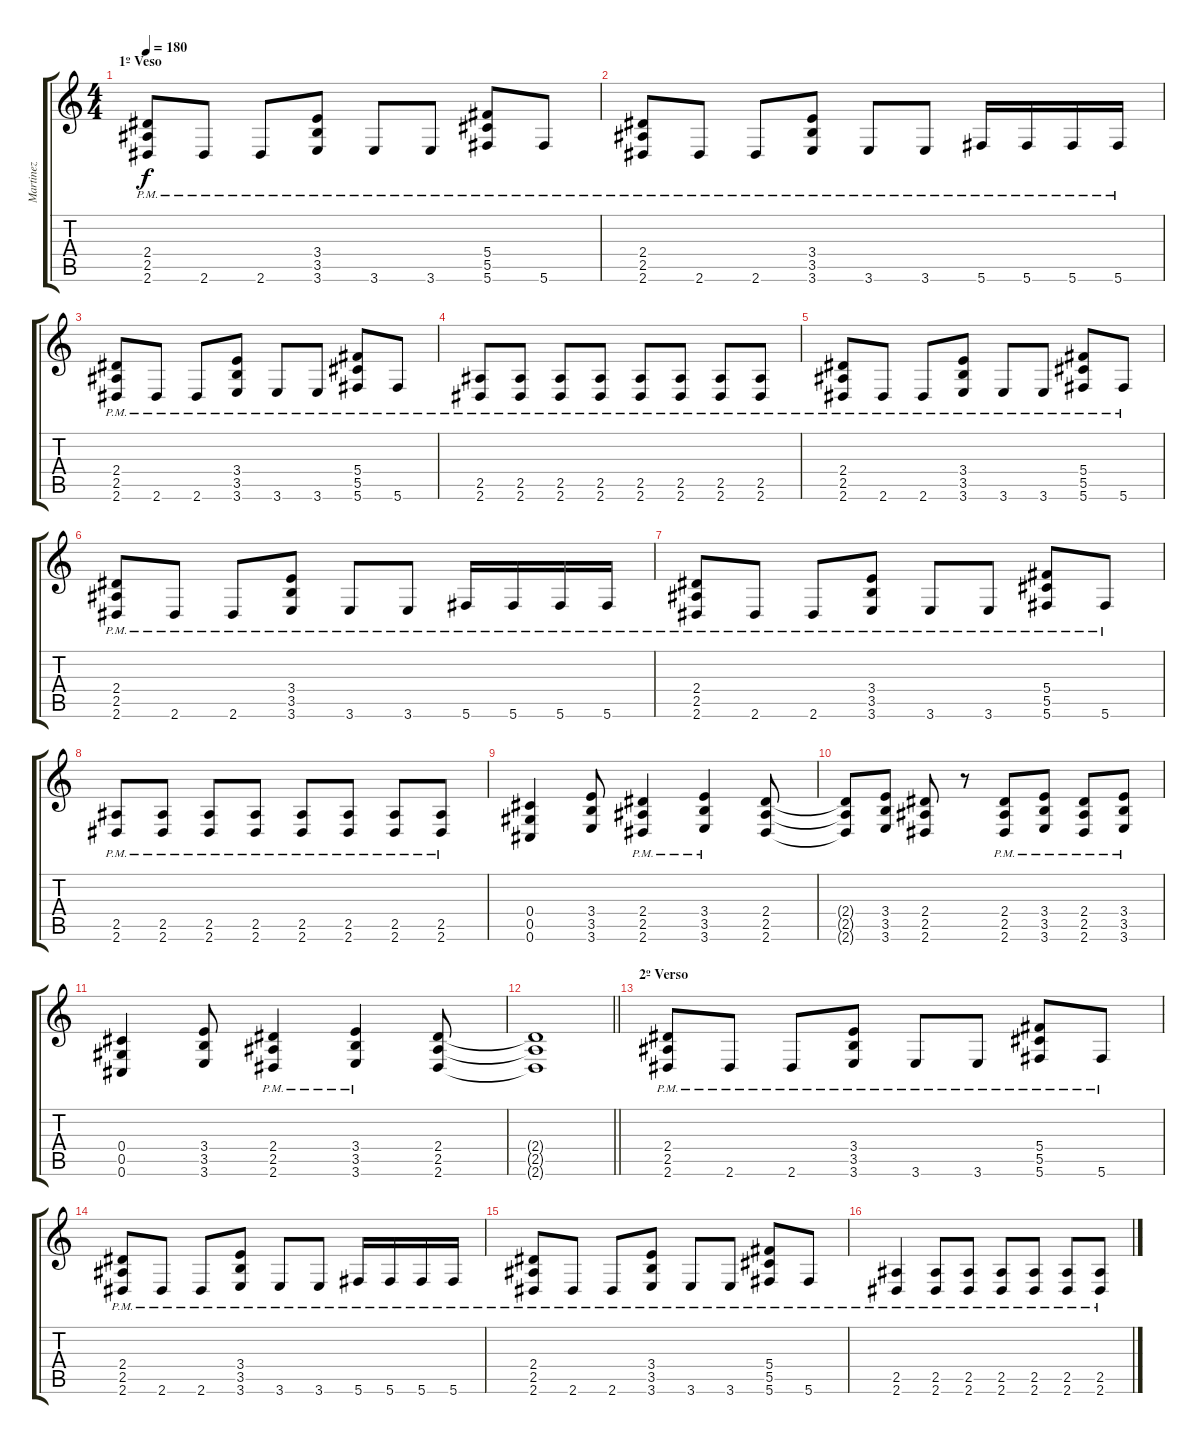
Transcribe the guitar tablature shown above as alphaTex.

\track ("Martinez" "Martinez") {instrument distortionguitar}
\staff {score tabs}
\tuning (Eb4 Bb3 Gb3 Db3 Ab2 Db2) {hide}
\ts (4 4)
\section ("" "1º Veso")
\tempo 180
\clef g2
\ks c
(2.4{pm} 2.5{pm} 2.6{pm}).8{dy f} 2.6{pm}.8 2.6{pm}.8 (3.4{pm} 3.5{pm} 3.6{pm}).8 3.6{pm}.8 3.6{pm}.8 (5.4{pm} 5.5{pm} 5.6{pm}).8 5.6{pm}.8 |
(2.4{pm} 2.5{pm} 2.6{pm}).8 2.6{pm}.8 2.6{pm}.8 (3.4{pm} 3.5{pm} 3.6{pm}).8 3.6{pm}.8 3.6{pm}.8 5.6{pm}.16 5.6{pm}.16 5.6{pm}.16 5.6{pm}.16 |
(2.4{pm} 2.5{pm} 2.6{pm}).8 2.6{pm}.8 2.6{pm}.8 (3.4{pm} 3.5{pm} 3.6{pm}).8 3.6{pm}.8 3.6{pm}.8 (5.4{pm} 5.5{pm} 5.6{pm}).8 5.6{pm}.8 |
(2.5{pm} 2.6{pm}).8 (2.5{pm} 2.6{pm}).8 (2.5{pm} 2.6{pm}).8 (2.5{pm} 2.6{pm}).8 (2.5{pm} 2.6{pm}).8 (2.5{pm} 2.6{pm}).8 (2.5{pm} 2.6{pm}).8 (2.5{pm} 2.6{pm}).8 |
(2.4{pm} 2.5{pm} 2.6{pm}).8 2.6{pm}.8 2.6{pm}.8 (3.4{pm} 3.5{pm} 3.6{pm}).8 3.6{pm}.8 3.6{pm}.8 (5.4{pm} 5.5{pm} 5.6{pm}).8 5.6{pm}.8 |
(2.4{pm} 2.5{pm} 2.6{pm}).8 2.6{pm}.8 2.6{pm}.8 (3.4{pm} 3.5{pm} 3.6{pm}).8 3.6{pm}.8 3.6{pm}.8 5.6{pm}.16 5.6{pm}.16 5.6{pm}.16 5.6{pm}.16 |
(2.4{pm} 2.5{pm} 2.6{pm}).8 2.6{pm}.8 2.6{pm}.8 (3.4{pm} 3.5{pm} 3.6{pm}).8 3.6{pm}.8 3.6{pm}.8 (5.4{pm} 5.5{pm} 5.6{pm}).8 5.6{pm}.8 |
(2.5{pm} 2.6{pm}).8 (2.5{pm} 2.6{pm}).8 (2.5{pm} 2.6{pm}).8 (2.5{pm} 2.6{pm}).8 (2.5{pm} 2.6{pm}).8 (2.5{pm} 2.6{pm}).8 (2.5{pm} 2.6{pm}).8 (2.5{pm} 2.6{pm}).8 |
(0.4 0.5 0.6).4 (3.4 3.5 3.6).8 (2.4{pm} 2.5{pm} 2.6{pm}).4 (3.4{pm} 3.5{pm} 3.6{pm}).4 (2.4 2.5 2.6).8 |
(2.4{t} 2.5{t} 2.6{t}).8 (3.4 3.5 3.6).8 (2.4 2.5 2.6).8 r.8 (2.4{pm} 2.5{pm} 2.6{pm}).8 (3.4{pm} 3.5{pm} 3.6{pm}).8 (2.4{pm} 2.5{pm} 2.6{pm}).8 (3.4{pm} 3.5{pm} 3.6{pm}).8 |
(0.4 0.5 0.6).4 (3.4 3.5 3.6).8 (2.4{pm} 2.5{pm} 2.6{pm}).4 (3.4{pm} 3.5{pm} 3.6{pm}).4 (2.4 2.5 2.6).8 |
\barLineRight lightlight
(2.4{t} 2.5{t} 2.6{t}).1 |
\section ("" "2º Verso")
(2.4{pm} 2.5{pm} 2.6{pm}).8 2.6{pm}.8 2.6{pm}.8 (3.4{pm} 3.5{pm} 3.6{pm}).8 3.6{pm}.8 3.6{pm}.8 (5.4{pm} 5.5{pm} 5.6{pm}).8 5.6{pm}.8 |
(2.4{pm} 2.5{pm} 2.6{pm}).8 2.6{pm}.8 2.6{pm}.8 (3.4{pm} 3.5{pm} 3.6{pm}).8 3.6{pm}.8 3.6{pm}.8 5.6{pm}.16 5.6{pm}.16 5.6{pm}.16 5.6{pm}.16 |
(2.4{pm} 2.5{pm} 2.6{pm}).8 2.6{pm}.8 2.6{pm}.8 (3.4{pm} 3.5{pm} 3.6{pm}).8 3.6{pm}.8 3.6{pm}.8 (5.4{pm} 5.5{pm} 5.6{pm}).8 5.6{pm}.8 |
(2.5{pm} 2.6{pm}).4 (2.5{pm} 2.6{pm}).8 (2.5{pm} 2.6{pm}).8 (2.5{pm} 2.6{pm}).8 (2.5{pm} 2.6{pm}).8 (2.5{pm} 2.6{pm}).8 (2.5{pm} 2.6{pm}).8
